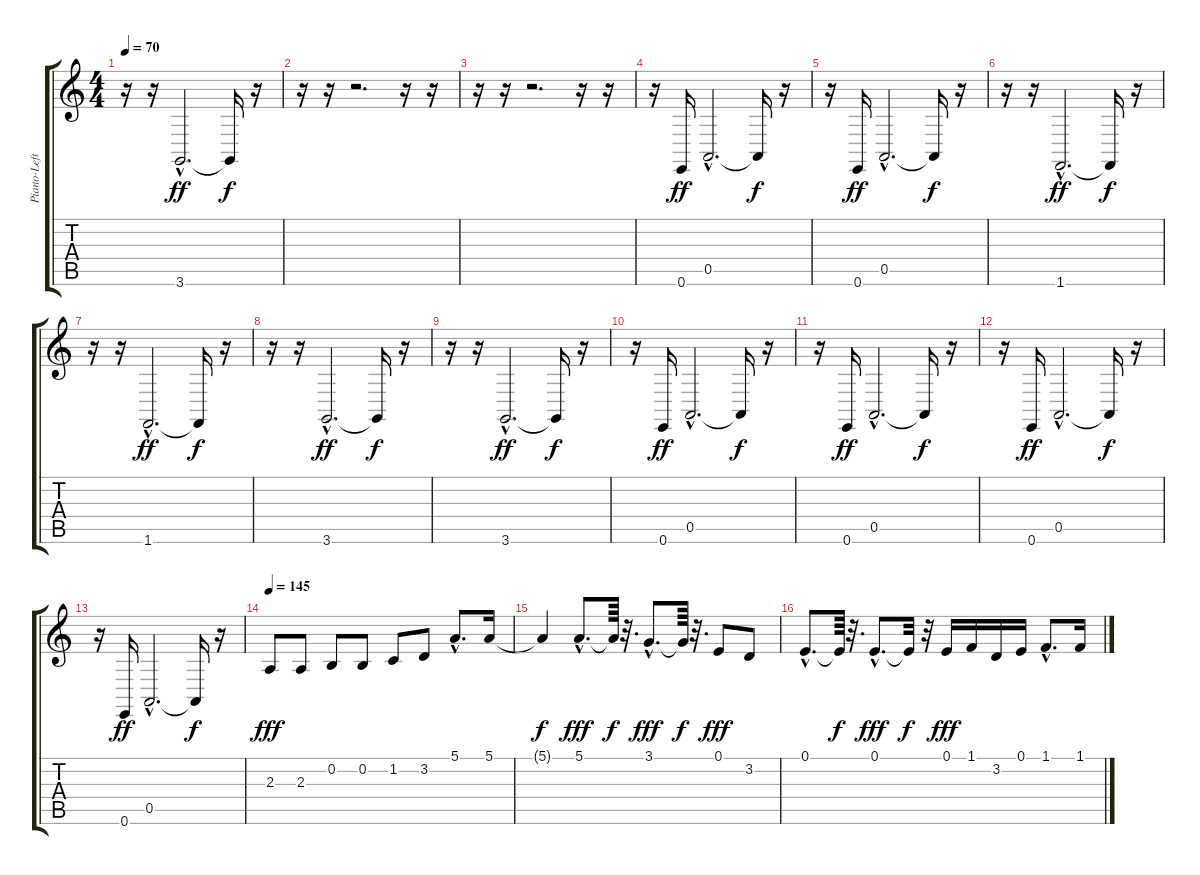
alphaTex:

\track ("Piano-Left Hand" "Piano-Left") {instrument acousticgrandpiano}
\staff {score tabs}
\tuning (E4 B3 G3 D3 A2 E2) {hide}
\ts (4 4)
\tempo 70
\clef g2
\ks c
r.16{dy f} r.16 3.6{hac}.2{d dy ff} 3.6{t}.16{dy f} r.16 |
r.16 r.16 r.2{d} r.16 r.16 |
r.16 r.16 r.2{d} r.16 r.16 |
r.16 0.6.16{dy ff} 0.5{hac}.2{d} 0.5{t}.16{dy f} r.16 |
r.16 0.6.16{dy ff} 0.5{hac}.2{d} 0.5{t}.16{dy f} r.16 |
r.16 r.16 1.6{hac}.2{d dy ff} 1.6{t}.16{dy f} r.16 |
r.16 r.16 1.6{hac}.2{d dy ff} 1.6{t}.16{dy f} r.16 |
r.16 r.16 3.6{hac}.2{d dy ff} 3.6{t}.16{dy f} r.16 |
r.16 r.16 3.6{hac}.2{d dy ff} 3.6{t}.16{dy f} r.16 |
r.16 0.6.16{dy ff} 0.5{hac}.2{d} 0.5{t}.16{dy f} r.16 |
r.16 0.6.16{dy ff} 0.5{hac}.2{d} 0.5{t}.16{dy f} r.16 |
r.16{volume 16} 0.6.16{dy ff} 0.5{hac}.2{d} 0.5{t}.16{dy f} r.16 |
r.16{volume 5} 0.6.16{dy ff} 0.5{hac}.2{d} 0.5{t}.16{dy f} r.16 |
\tempo 145
2.3.8{dy fff volume 16 instrument stringensemble1} 2.3.8 0.2.8 0.2.8 1.2.8 3.2.8 5.1{hac}.8{d} 5.1.16 |
5.1{t}.4{dy f} 5.1{hac}.8{d dy fff} 5.1{t}.64{dy f} r.32{d} 3.1{hac}.8{d dy fff} 3.1{t}.64{dy f} r.32{d} 0.1.8{dy fff} 3.2.8 |
0.1{hac}.8{d} 0.1{t}.64{dy f} r.32{d} 0.1{hac}.8{d dy fff} 0.1{t}.32{dy f} r.32 0.1.16{dy fff} 1.1.16 3.2.16 0.1.16 1.1{hac}.8{d} 1.1.16
